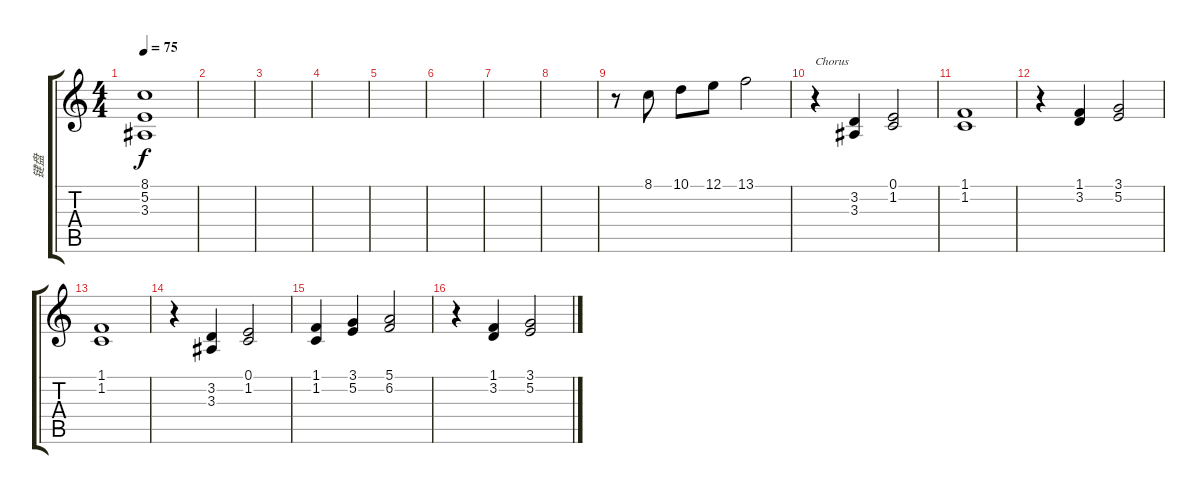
\track ("键盘" "键盘") {instrument stringensemble1}
\staff {score tabs}
\tuning (E4 B3 G3 D3 A2 E2) {hide}
\ts (4 4)
\tempo 75
\clef g2
\ks c
(8.1 5.2 3.3).1{dy f} |
|
|
|
|
|
|
|
r.8 8.1.8 10.1.8 12.1.8 13.1.2 |
r.4{txt "Chorus"} (3.2 3.3).4 (0.1 1.2).2 |
(1.1 1.2).1 |
r.4 (1.1 3.2).4 (3.1 5.2).2 |
(1.1 1.2).1 |
r.4 (3.2 3.3).4 (0.1 1.2).2 |
(1.1 1.2).4 (3.1 5.2).4 (5.1 6.2).2 |
r.4 (1.1 3.2).4 (3.1 5.2).2
